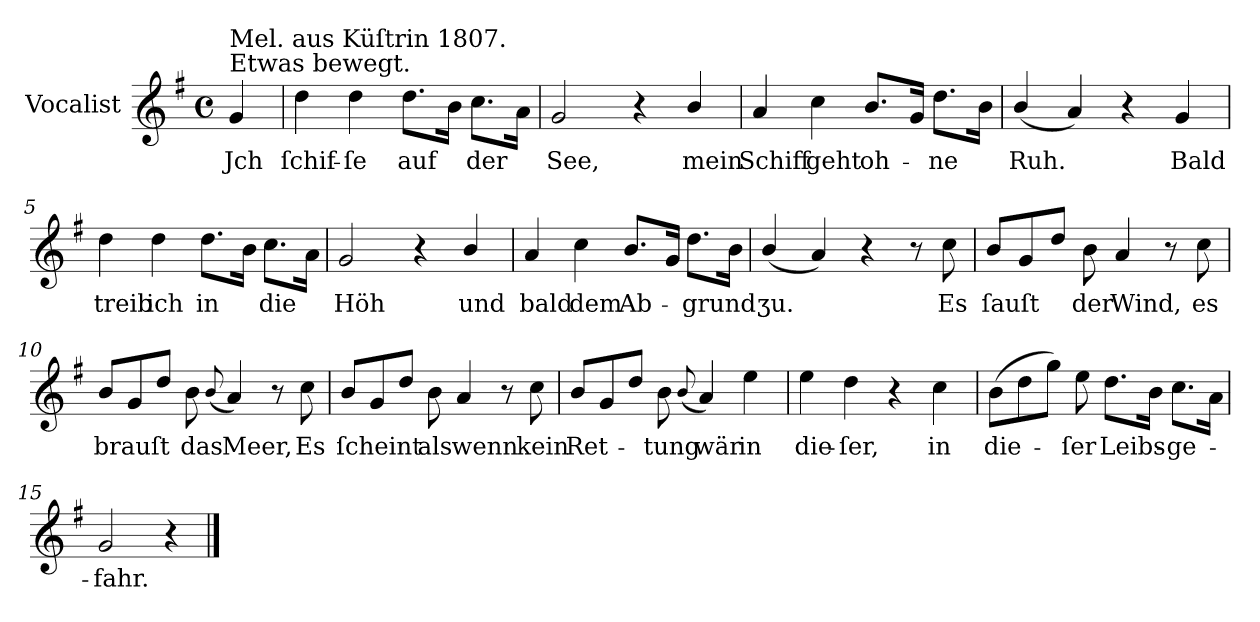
**kern	**text
*part1	*part1
*staff1	*staff1
*I"Vocalist	*
*k[f#]	*
*G:	*
*M4/4	*
*met(c)	*
=	=
!LO:TX:a:t=Etwas bewegt.	!
!LO:TX:a:t=Mel. aus Küſtrin 1807.	!
4g	Jch
=1	=1
4dd	ſchif-
4dd	-ſe
8.ddL	auf
16bJk	.
8.ccL	der
16aJk	.
=2	=2
2g	See,
4r	.
4b/	mein
=3	=3
4a	Schiff
4cc	geht
8.bL	oh-
16gJk	.
8.ddL	-ne
16bJk	.
=4	=4
(4b/	Ruh.
4a)	.
4r	.
4g	Bald
=5	=5
4dd	treib
4dd	ich
8.ddL	in
16bJk	.
8.ccL	die
16aJk	.
=6	=6
2g	Höh
4r	.
4b/	und
=7	=7
4a	bald
4cc	dem
8.bL	Ab-
16gJk	.
8.ddL	-grund
16bJk	.
=8	=8
(4b/	ʒu.
4a)	.
4r	.
8r	.
8cc	Es
=9	=9
8b/L	ſauſt
8g	.
8ddJ	.
8b	der
4a	Wind,
8r	.
8cc	es
=10	=10
8b/L	brauſt
8g	.
8ddJ	.
8b	das
(8qqb	.
4a)	Meer,
8r	.
8cc	Es
=11	=11
8b/L	ſcheint
8g	.
8ddJ	.
8b	als
4a	wenn
8r	.
8cc	kein
=12	=12
8b/L	Ret-
8g	.
8ddJ	.
8b	-tung
(8qqb	.
4a)	wär
4ee	in
=13	=13
4ee	die-
4dd	-ſer,
4r	.
4cc	in
=14	=14
(8bL	die-
8dd	.
8ggJ)	.
8ee	-ſer
8.ddL	Leibs-
16bJk	.
8.ccL	-ge-
16aJk	.
=15	=15
2g	-fahr.
4r	.
==	==
*-	*-
